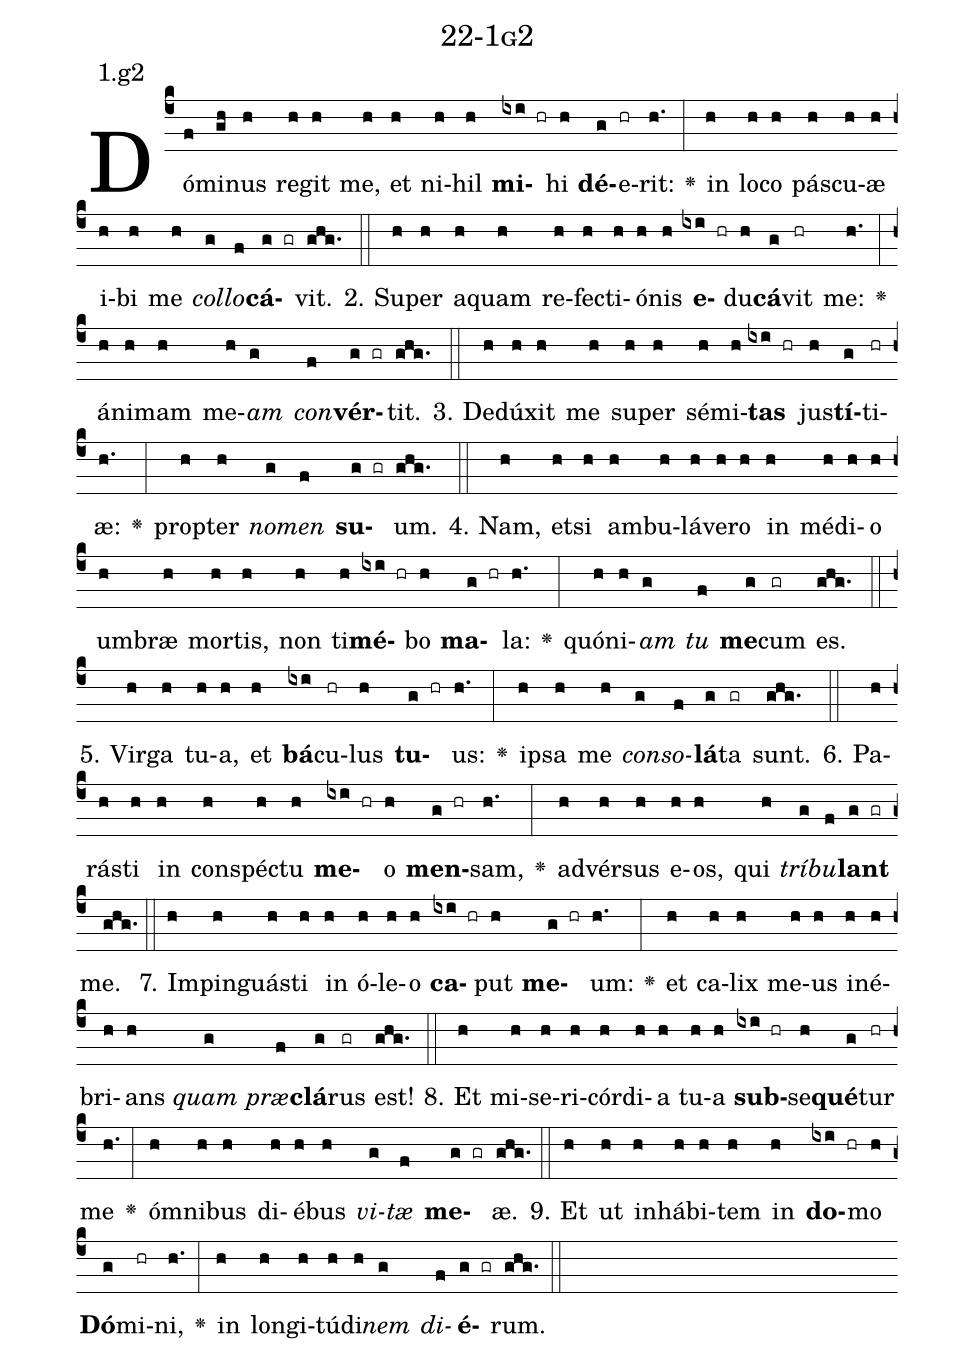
name: 22-1g2;
annotation: 1.g2;
%%
(c4)Dó(f)mi(gh)nus(h) re(h)git(h) me,(h) et(h) ni(h)hil(h) <b>mi</b>(ixi hr)hi(h) <b>dé</b>(g)e(hr)rit:(h.) <v>\greheightstar</v>(:) in(h) lo(h)co(h) pás(h)cu(h)æ(h) i(h)bi(h) me(h) <i>col</i>(g)<i>lo</i>(f)<b>cá</b>(g gr)vit.(ghg.) (::)
2. Su(h)per(h) a(h)quam(h) re(h)fec(h)ti(h)ó(h)nis(h) <b>e</b>(ixi hr)du(h)<b>cá</b>(g)vit(hr) me:(h.) <v>\greheightstar</v>(:) á(h)ni(h)mam(h) me(h)<i>am</i>(g) <i>con</i>(f)<b>vér</b>(g gr)tit.(ghg.) (::)
3. De(h)dú(h)xit(h) me(h) su(h)per(h) sé(h)mi(h)<b>tas</b>(ixi hr) jus(h)<b>tí</b>(g)ti(hr)æ:(h.) <v>\greheightstar</v>(:) prop(h)ter(h) <i>no</i>(g)<i>men</i>(f) <b>su</b>(g gr)um.(ghg.) (::)
4. Nam,(h) et(h)si(h) am(h)bu(h)lá(h)ve(h)ro(h) in(h) mé(h)di(h)o(h) um(h)bræ(h) mor(h)tis,(h) non(h) ti(h)<b>mé</b>(ixi hr)bo(h) <b>ma</b>(g hr)la:(h.) <v>\greheightstar</v>(:) quón(h)i(h)<i>am</i>(g) <i>tu</i>(f) <b>me</b>(g)cum(gr) es.(ghg.) (::)
5. Vir(h)ga(h) tu(h)a,(h) et(h) <b>bá</b>(ixi)cu(hr)lus(h) <b>tu</b>(g hr)us:(h.) <v>\greheightstar</v>(:) ip(h)sa(h) me(h) <i>con</i>(g)<i>so</i>(f)<b>lá</b>(g)ta(gr) sunt.(ghg.) (::)
6. Pa(h)rás(h)ti(h) in(h) con(h)spéc(h)tu(h) <b>me</b>(ixi hr)o(h) <b>men</b>(g hr)sam,(h.) <v>\greheightstar</v>(:) ad(h)vér(h)sus(h) e(h)os,(h) qui(h) <i>trí</i>(g)<i>bu</i>(f)<b>lant</b>(g gr) me.(ghg.) (::)
7. Im(h)pin(h)guás(h)ti(h) in(h) ó(h)le(h)o(h) <b>ca</b>(ixi hr)put(h) <b>me</b>(g hr)um:(h.) <v>\greheightstar</v>(:) et(h) ca(h)lix(h) me(h)us(h) in(h)é(h)bri(h)ans(h) <i>quam</i>(g) <i>præ</i>(f)<b>clá</b>(g)rus(gr) est!(ghg.) (::)
8. Et(h) mi(h)se(h)ri(h)cór(h)di(h)a(h) tu(h)a(h) <b>sub</b>(ixi hr)se(h)<b>qué</b>(g)tur(hr) me(h.) <v>\greheightstar</v>(:) óm(h)ni(h)bus(h) di(h)é(h)bus(h) <i>vi</i>(g)<i>tæ</i>(f) <b>me</b>(g gr)æ.(ghg.) (::)
9. Et(h) ut(h) in(h)há(h)bi(h)tem(h) in(h) <b>do</b>(ixi hr)mo(h) <b>Dó</b>(g)mi(hr)ni,(h.) <v>\greheightstar</v>(:) in(h) lon(h)gi(h)tú(h)di(h)<i>nem</i>(g) <i>di</i>(f)<b>é</b>(g gr)rum.(ghg.) (::)
